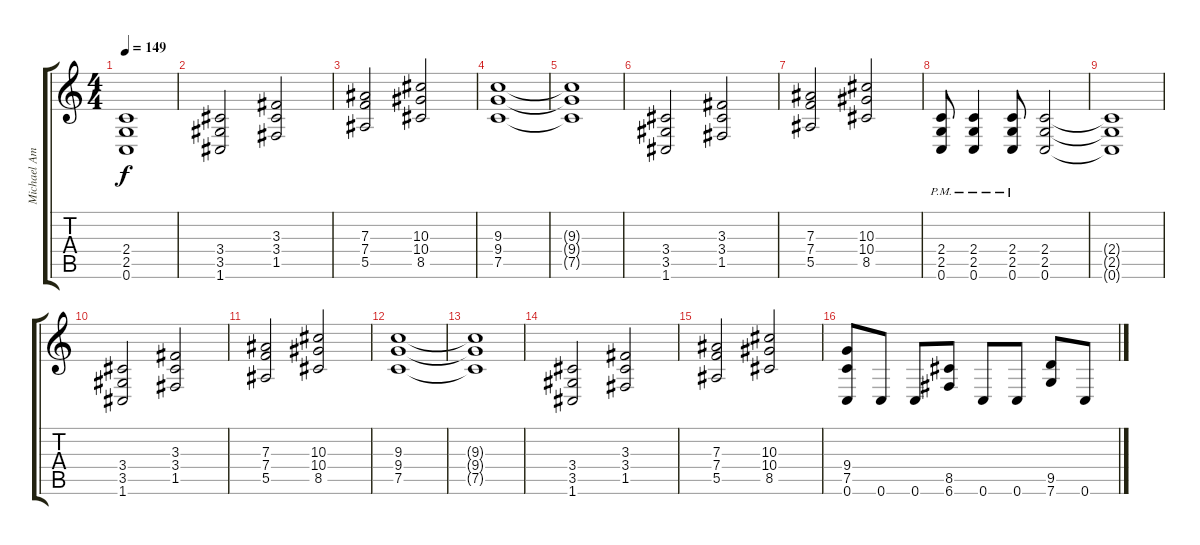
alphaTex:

\track ("Michael Amott" "Michael Am") {instrument distortionguitar}
\staff {score tabs}
\tuning (C4 G3 Eb3 Bb2 F2 C2) {hide}
\ts (4 4)
\tempo 149
\clef g2
\ks c
(2.4{t} 2.5{t} 0.6{t}).1{dy f} |
(3.4 3.5 1.6).2 (3.3 3.4 1.5).2 |
(7.3 7.4 5.5).2 (10.3 10.4 8.5).2 |
(9.3 9.4 7.5).1 |
(9.3{t} 9.4{t} 7.5{t}).1 |
(3.4 3.5 1.6).2 (3.3 3.4 1.5).2 |
(7.3 7.4 5.5).2 (10.3 10.4 8.5).2 |
(2.4{pm} 2.5{pm} 0.6{pm}).8 (2.4{pm} 2.5{pm} 0.6{pm}).4 (2.4{pm} 2.5{pm} 0.6{pm}).8 (2.4 2.5 0.6).2 |
(2.4{t} 2.5{t} 0.6{t}).1 |
(3.4 3.5 1.6).2 (3.3 3.4 1.5).2 |
(7.3 7.4 5.5).2 (10.3 10.4 8.5).2 |
(9.3 9.4 7.5).1 |
(9.3{t} 9.4{t} 7.5{t}).1 |
(3.4 3.5 1.6).2 (3.3 3.4 1.5).2 |
(7.3 7.4 5.5).2 (10.3 10.4 8.5).2 |
(9.4 7.5 0.6).8 0.6.8 0.6.8 (8.5 6.6).8 0.6.8 0.6.8 (9.5 7.6).8 0.6.8
